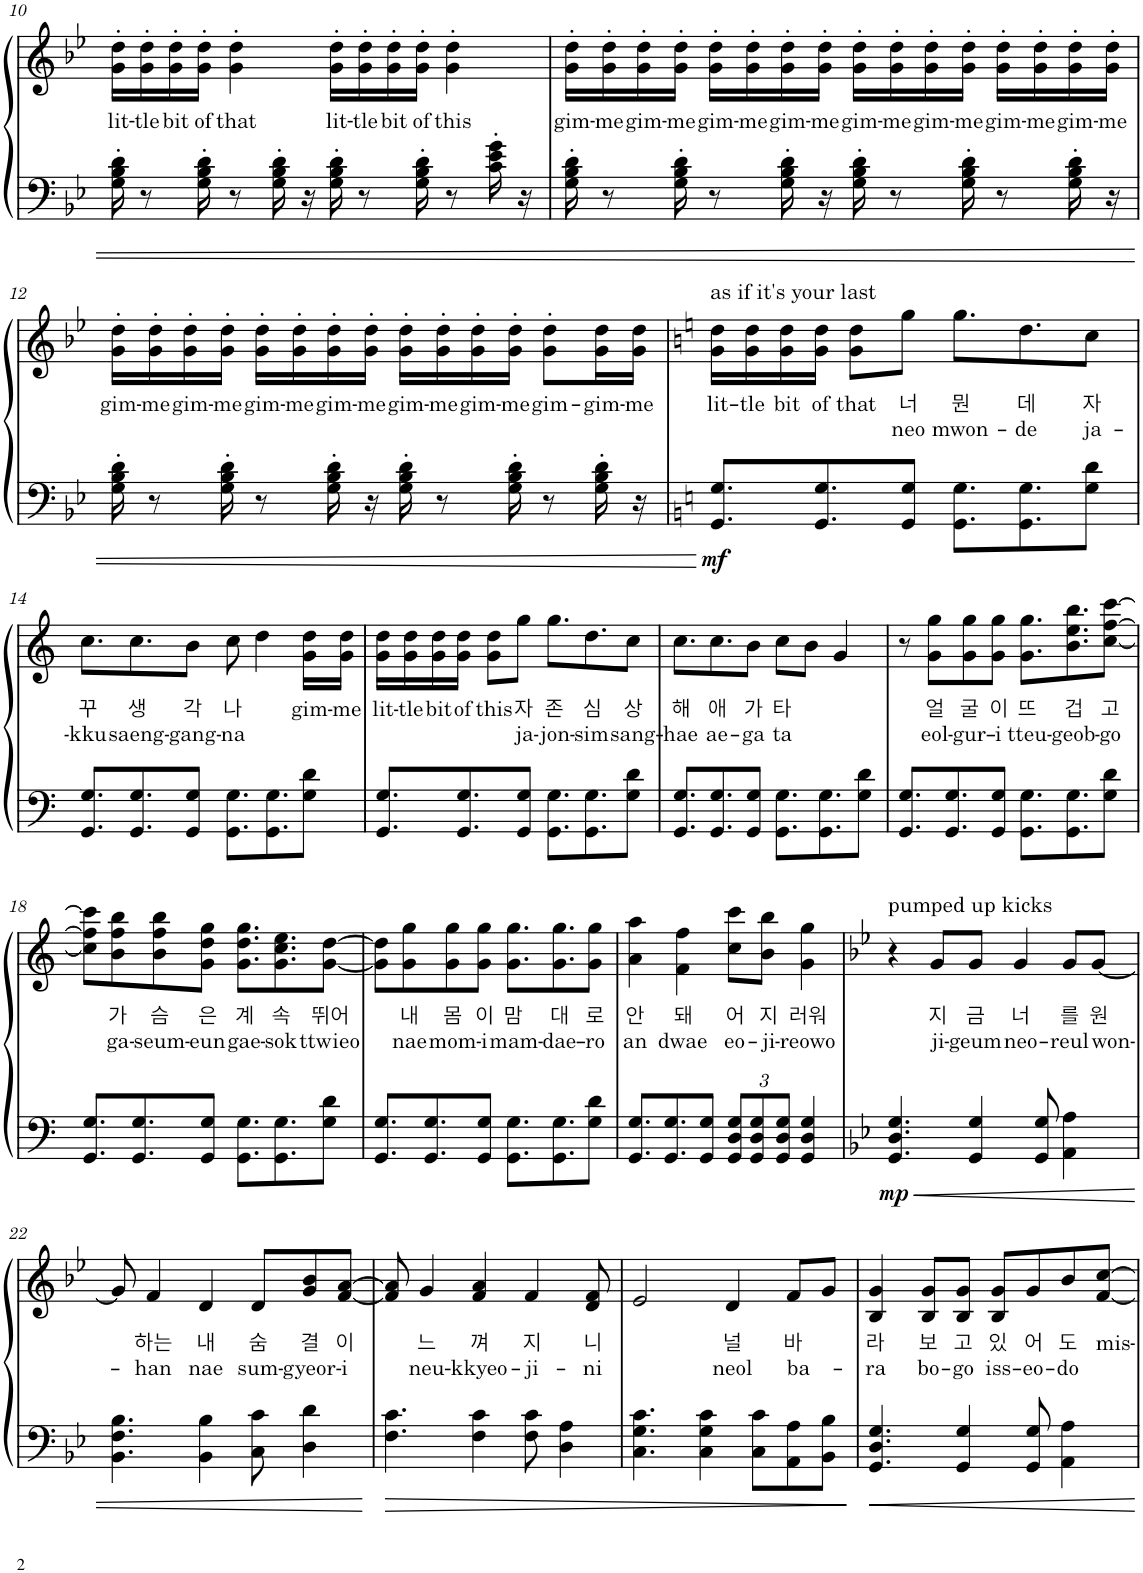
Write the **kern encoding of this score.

**kern	**kern	**text	**text	**dynam
*part1	*part1	*part1	*part1	*part1
*staff2	*staff1	*staff1	*staff1	*staff1/2
*I"Piano	*	*	*	*
*I'Pno.	*	*	*	*
!!LO:PB:g=z
*clefF4	*clefG2	*	*	*
*k[b-e-]	*k[b-e-]	*	*	*
*M4/4	*M4/4	*	*	*
=10	=10	=10	=10	=10
!	!	!LO:LY:b	!	!
16G\' 16B-\' 16d\'	16g\' 16dd\'LL	lit-	.	.
!	!	!LO:LY:b	!	!
8r	16g\' 16dd\'	-tle	.	.
!	!	!LO:LY:b	!	!
.	16g\' 16dd\'	bit	.	.
!	!	!LO:LY:b	!	!
16G\' 16B-\' 16d\'	16g\' 16dd\'JJ	of	.	.
!	!	!LO:LY:b	!	!
8r	4g\' 4dd\'	that	.	.
16G\' 16B-\' 16d\'	.	.	.	.
16r	.	.	.	.
!	!	!LO:LY:b	!	!
16G\' 16B-\' 16d\'	16g\' 16dd\'LL	lit-	.	.
!	!	!LO:LY:b	!	!
8r	16g\' 16dd\'	-tle	.	.
!	!	!LO:LY:b	!	!
.	16g\' 16dd\'	bit	.	.
!	!	!LO:LY:b	!	!
16G\' 16B-\' 16d\'	16g\' 16dd\'JJ	of	.	.
!	!	!LO:LY:b	!	!
8r	4g\' 4dd\'	this	.	.
16c\' 16e-\' 16g\'	.	.	.	.
16r	.	.	.	.
=11	=11	=11	=11	=11
!	!	!LO:LY:b	!	!
16G\' 16B-\' 16d\'	16g\' 16dd\'LL	gim-	.	.
!	!	!LO:LY:b	!	!
8r	16g\' 16dd\'	-me	.	.
!	!	!LO:LY:b	!	!
.	16g\' 16dd\'	gim-	.	.
!	!	!LO:LY:b	!	!
16G\' 16B-\' 16d\'	16g\' 16dd\'JJ	-me	.	.
!	!	!LO:LY:b	!	!
8r	16g\' 16dd\'LL	gim-	.	.
!	!	!LO:LY:b	!	!
.	16g\' 16dd\'	-me	.	.
!	!	!LO:LY:b	!	!
16G\' 16B-\' 16d\'	16g\' 16dd\'	gim-	.	.
!	!	!LO:LY:b	!	!
16r	16g\' 16dd\'JJ	-me	.	.
!	!	!LO:LY:b	!	!
16G\' 16B-\' 16d\'	16g\' 16dd\'LL	gim-	.	.
!	!	!LO:LY:b	!	!
8r	16g\' 16dd\'	-me	.	.
!	!	!LO:LY:b	!	!
.	16g\' 16dd\'	gim-	.	.
!	!	!LO:LY:b	!	!
16G\' 16B-\' 16d\'	16g\' 16dd\'JJ	-me	.	.
!	!	!LO:LY:b	!	!
8r	16g\' 16dd\'LL	gim-	.	.
!	!	!LO:LY:b	!	!
.	16g\' 16dd\'	-me	.	.
!	!	!LO:LY:b	!	!
16G\' 16B-\' 16d\'	16g\' 16dd\'	gim-	.	.
!	!	!LO:LY:b	!	!
16r	16g\' 16dd\'JJ	-me	.	.
!!LO:LB:g=z
=12	=12	=12	=12	=12
!	!	!LO:LY:b	!	!
16G\' 16B-\' 16d\'	16g\' 16dd\'LL	gim-	.	.
!	!	!LO:LY:b	!	!
8r	16g\' 16dd\'	-me	.	.
!	!	!LO:LY:b	!	!
.	16g\' 16dd\'	gim-	.	.
!	!	!LO:LY:b	!	!
16G\' 16B-\' 16d\'	16g\' 16dd\'JJ	-me	.	.
!	!	!LO:LY:b	!	!
8r	16g\' 16dd\'LL	gim-	.	.
!	!	!LO:LY:b	!	!
.	16g\' 16dd\'	-me	.	.
!	!	!LO:LY:b	!	!
16G\' 16B-\' 16d\'	16g\' 16dd\'	gim-	.	.
!	!	!LO:LY:b	!	!
16r	16g\' 16dd\'JJ	-me	.	.
!	!	!LO:LY:b	!	!
16G\' 16B-\' 16d\'	16g\' 16dd\'LL	gim-	.	.
!	!	!LO:LY:b	!	!
8r	16g\' 16dd\'	-me	.	.
!	!	!LO:LY:b	!	!
.	16g\' 16dd\'	gim-	.	.
!	!	!LO:LY:b	!	!
16G\' 16B-\' 16d\'	16g\' 16dd\'JJ	-me	.	.
!	!	!LO:LY:b	!	!
8r	8g\' 8dd\'L	gim-	.	.
!	!	!LO:LY:b	!	!
16G\' 16B-\' 16d\'	16g\ 16dd\L	-gim-	.	.
!	!	!LO:LY:b	!	!
16r	16g\ 16dd\JJ	-me	.	.
=13	=13	=13	=13	=13
*k[]	*k[]	*	*	*
!	!LO:TX:a:t=as if it's your last	!	!	!
!	!	!LO:LY:b	!	!LO:DY:b=2
8.GG/ 8.G/L	16g\ 16dd\LL	lit-	.	mf
!	!	!LO:LY:b	!	!
.	16g\ 16dd\	-tle	.	.
!	!	!LO:LY:b	!	!
.	16g\ 16dd\	bit	.	.
!	!	!LO:LY:b	!	!
8.GG/ 8.G/	16g\ 16dd\JJ	of	.	.
!	!	!LO:LY:b	!	!
.	8g\ 8dd\L	that	.	.
!	!	!LO:LY:b	!LO:LY:b	!
8GG/ 8G/J	8gg\J	너	neo	.
!	!	!LO:LY:b	!LO:LY:b	!
8.GG\ 8.G\L	8.gg\L	뭔	mwon-	.
!	!	!LO:LY:b	!LO:LY:b	!
8.GG\ 8.G\	8.dd\	데	-de	.
!	!	!LO:LY:b	!LO:LY:b	!
8G\ 8d\J	8cc\J	자	ja-	.
!!LO:LB:g=z
=14	=14	=14	=14	=14
!	!	!LO:LY:b	!LO:LY:b	!
8.GG/ 8.G/L	8.cc\L	꾸	-kku	.
!	!	!LO:LY:b	!LO:LY:b	!
8.GG/ 8.G/	8.cc\	생	saeng-	.
!	!	!LO:LY:b	!LO:LY:b	!
8GG/ 8G/J	8b\J	각	-gang-	.
!	!	!LO:LY:b	!LO:LY:b	!
8.GG\ 8.G\L	8cc\	나	-na	.
.	4dd\	.	.	.
8.GG\ 8.G\	.	.	.	.
!	!	!LO:LY:b	!	!
8G\ 8d\J	16g\ 16dd\LL	gim-	.	.
!	!	!LO:LY:b	!	!
.	16g\ 16dd\JJ	-me	.	.
=15	=15	=15	=15	=15
!	!	!LO:LY:b	!	!
8.GG/ 8.G/L	16g\ 16dd\LL	lit-	.	.
!	!	!LO:LY:b	!	!
.	16g\ 16dd\	-tle	.	.
!	!	!LO:LY:b	!	!
.	16g\ 16dd\	bit	.	.
!	!	!LO:LY:b	!	!
8.GG/ 8.G/	16g\ 16dd\JJ	of	.	.
!	!	!LO:LY:b	!	!
.	8g\ 8dd\L	this	.	.
!	!	!LO:LY:b	!LO:LY:b	!
8GG/ 8G/J	8gg\J	자	ja-	.
!	!	!LO:LY:b	!LO:LY:b	!
8.GG\ 8.G\L	8.gg\L	존	-jon-	.
!	!	!LO:LY:b	!LO:LY:b	!
8.GG\ 8.G\	8.dd\	심	-sim	.
!	!	!LO:LY:b	!LO:LY:b	!
8G\ 8d\J	8cc\J	상	sang-	.
=16	=16	=16	=16	=16
!	!	!LO:LY:b	!LO:LY:b	!
8.GG/ 8.G/L	8.cc\L	해	-hae	.
!	!	!LO:LY:b	!LO:LY:b	!
8.GG/ 8.G/	8.cc\	애	ae-	.
!	!	!LO:LY:b	!LO:LY:b	!
8GG/ 8G/J	8b\J	가	-ga	.
!	!	!LO:LY:b	!LO:LY:b	!
8.GG\ 8.G\L	8cc\L	타	ta	.
.	8b\J	.	.	.
8.GG\ 8.G\	.	.	.	.
.	4g/	.	.	.
8G\ 8d\J	.	.	.	.
=17	=17	=17	=17	=17
8.GG/ 8.G/L	8r	.	.	.
!	!	!LO:LY:b	!LO:LY:b	!
.	8g\ 8gg\L	얼	eol-	.
8.GG/ 8.G/	.	.	.	.
!	!	!LO:LY:b	!LO:LY:b	!
.	8g\ 8gg\	굴	-gur-	.
!	!	!LO:LY:b	!LO:LY:b	!
8GG/ 8G/J	8g\ 8gg\J	이	-i	.
!	!	!LO:LY:b	!LO:LY:b	!
8.GG\ 8.G\L	8.g\ 8.gg\L	뜨	tteu-	.
!	!	!LO:LY:b	!LO:LY:b	!
8.GG\ 8.G\	8.b\ 8.ee\ 8.bb\	겁	-geob-	.
!	!	!LO:LY:b	!LO:LY:b	!
8G\ 8d\J	[8cc\ [8ff\ [8ccc\J	고	-go	.
!!LO:LB:g=z
=18	=18	=18	=18	=18
8.GG/ 8.G/L	8cc\] 8ff\] 8ccc\]L	.	.	.
!	!	!LO:LY:b	!LO:LY:b	!
.	8b\ 8ff\ 8bb\	가	ga-	.
8.GG/ 8.G/	.	.	.	.
!	!	!LO:LY:b	!LO:LY:b	!
.	8b\ 8ff\ 8bb\	슴	-seum-	.
!	!	!LO:LY:b	!LO:LY:b	!
8GG/ 8G/J	8g\ 8dd\ 8gg\J	은	-eun	.
!	!	!LO:LY:b	!LO:LY:b	!
8.GG\ 8.G\L	8.g\ 8.dd\ 8.gg\L	계	gae-	.
!	!	!LO:LY:b	!LO:LY:b	!
8.GG\ 8.G\	8.g\ 8.cc\ 8.ee\	속	-sok	.
!	!	!LO:LY:b	!LO:LY:b	!
8G\ 8d\J	[8g\ [8dd\J	뛰어	ttwieo	.
=19	=19	=19	=19	=19
8.GG/ 8.G/L	8g\] 8dd\]L	.	.	.
!	!	!LO:LY:b	!LO:LY:b	!
.	8g\ 8gg\	내	nae	.
8.GG/ 8.G/	.	.	.	.
!	!	!LO:LY:b	!LO:LY:b	!
.	8g\ 8gg\	몸	mom-	.
!	!	!LO:LY:b	!LO:LY:b	!
8GG/ 8G/J	8g\ 8gg\J	이	-i	.
!	!	!LO:LY:b	!LO:LY:b	!
8.GG\ 8.G\L	8.g\ 8.gg\L	맘	mam-	.
!	!	!LO:LY:b	!LO:LY:b	!
8.GG\ 8.G\	8.g\ 8.gg\	대	-dae-	.
!	!	!LO:LY:b	!LO:LY:b	!
8G\ 8d\J	8g\ 8gg\J	로	-ro	.
=20	=20	=20	=20	=20
!	!	!LO:LY:b	!LO:LY:b	!
8.GG/ 8.G/L	4a\ 4aa\	안	an	.
8.GG/ 8.G/	.	.	.	.
!	!	!LO:LY:b	!LO:LY:b	!
.	4f\ 4ff\	돼	dwae	.
8GG/ 8G/J	.	.	.	.
*Xbrackettup	*	*	*	*
!	!	!LO:LY:b	!LO:LY:b	!
12GG/ 12D/ 12G/L	8cc\ 8ccc\L	어	eo-	.
12GG/ 12D/ 12G/	.	.	.	.
!	!	!LO:LY:b	!LO:LY:b	!
.	8b\ 8bb\J	지	-ji-	.
12GG/ 12D/ 12G/J	.	.	.	.
!	!	!LO:LY:b	!LO:LY:b	!
4GG/ 4D/ 4G/	4g\ 4gg\	러워	-reowo	.
=21	=21	=21	=21	=21
*k[b-e-]	*k[b-e-]	*	*	*
!	!LO:TX:a:t=pumped up kicks	!	!	!
!	!	!	!	!LO:DY:b=2
4.GG/ 4.D/ 4.G/	4r	.	.	mp
!	!	!LO:LY:b	!LO:LY:b	!
.	8g/L	지	ji-	.
!	!	!LO:LY:b	!LO:LY:b	!
4GG/ 4G/	8g/J	금	-geum	.
!	!	!LO:LY:b	!LO:LY:b	!
.	4g/	너	neo-	.
8GG/ 8G/	.	.	.	.
!	!	!LO:LY:b	!LO:LY:b	!
4AA\ 4A\	8g/L	를	-reul	.
!	!	!LO:LY:b	!LO:LY:b	!
.	[8g/J	원	won-	.
!!LO:LB:g=z
=22	=22	=22	=22	=22
4.BB-\ 4.F\ 4.B-\	8g/]	.	.	.
!	!	!LO:LY:b	!LO:LY:b	!
.	4f/	하는	-han	.
!	!	!LO:LY:b	!LO:LY:b	!
4BB-\ 4B-\	4d/	내	nae	.
!	!	!LO:LY:b	!LO:LY:b	!
8C\ 8c\	8d/L	숨	sum-	.
!	!	!LO:LY:b	!LO:LY:b	!
4D\ 4d\	8g/ 8b-/	결	-gyeor-	.
!	!	!LO:LY:b	!LO:LY:b	!
.	[8f/ [8a/J	이	i	.
=23	=23	=23	=23	=23
4.F\ 4.c\	8f/] 8a/]	.	.	.
!	!	!LO:LY:b	!LO:LY:b	!
.	4g/	느	neu-	.
!	!	!LO:LY:b	!LO:LY:b	!
4F\ 4c\	4f/ 4a/	껴	-kkyeo-	.
!	!	!LO:LY:b	!LO:LY:b	!
8F\ 8c\	4f/	지	-ji-	.
4D\ 4A\	.	.	.	.
!	!	!LO:LY:b	!LO:LY:b	!
.	8d/ 8f/	니	-ni	.
=24	=24	=24	=24	=24
4.C\ 4.G\ 4.c\	2e-/	.	.	.
4C\ 4G\ 4c\	.	.	.	.
!	!	!LO:LY:b	!LO:LY:b	!
.	4d/	널	neol	.
8C\ 8c\L	.	.	.	.
!	!	!LO:LY:b	!LO:LY:b	!
8AA\ 8A\	8f/L	바	ba-	.
8BB-\ 8B-\J	8g/J	.	.	.
=25	=25	=25	=25	=25
!	!	!LO:LY:b	!LO:LY:b	!
4.GG/ 4.D/ 4.G/	4B-/ 4g/	라	-ra	.
!	!	!LO:LY:b	!LO:LY:b	!
.	8B-/ 8g/L	보	bo-	.
!	!	!LO:LY:b	!LO:LY:b	!
4GG/ 4G/	8B-/ 8g/J	고	-go	.
!	!	!LO:LY:b	!LO:LY:b	!
.	8B-/ 8g/L	있	iss-	.
!	!	!LO:LY:b	!LO:LY:b	!
8GG/ 8G/	8g/	어	-eo-	.
!	!	!LO:LY:b	!LO:LY:b	!
4AA\ 4A\	8b-/	도	-do	.
!	!	!LO:LY:b	!	!
.	[8f/ [8cc/J	mis-	.	.
=	=	=	=	=
*-	*-	*-	*-	*-
